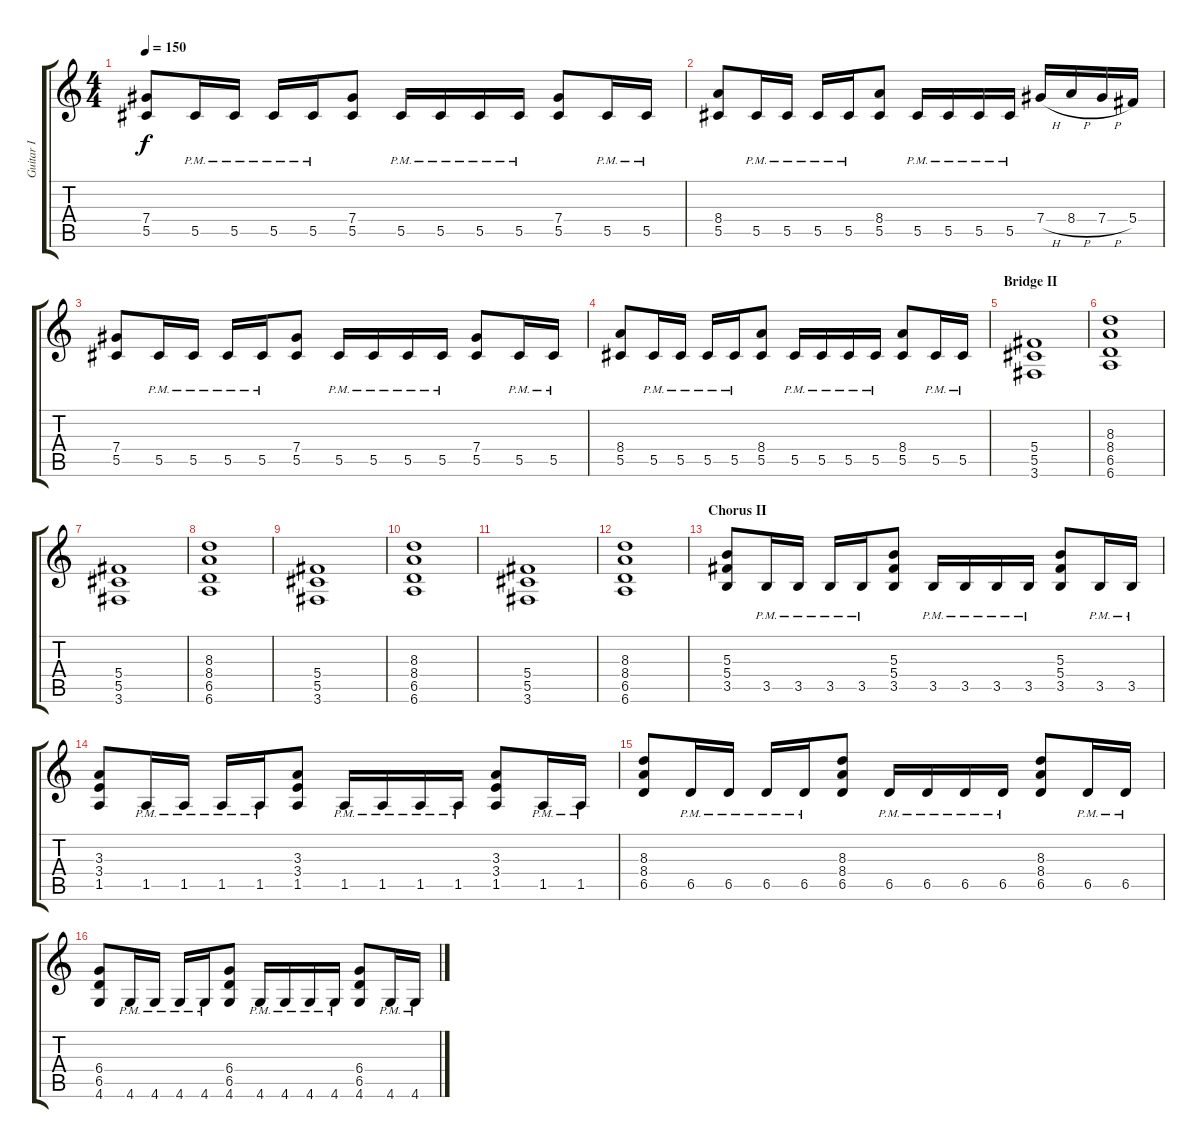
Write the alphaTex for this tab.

\track ("Guitar I" "Guitar I") {instrument distortionguitar}
\staff {score tabs}
\tuning (Eb4 Bb3 Gb3 Db3 Ab2 Eb2) {hide}
\ts (4 4)
\tempo 150
\clef g2
\ks c
(7.4 5.5).8{dy f} 5.5{pm}.16 5.5{pm}.16 5.5{pm}.16 5.5{pm}.16 (7.4 5.5).8 5.5{pm}.16 5.5{pm}.16 5.5{pm}.16 5.5{pm}.16 (7.4 5.5).8 5.5{pm}.16 5.5{pm}.16 |
(8.4 5.5).8 5.5{pm}.16 5.5{pm}.16 5.5{pm}.16 5.5{pm}.16 (8.4 5.5).8 5.5{pm}.16 5.5{pm}.16 5.5{pm}.16 5.5{pm}.16 7.4{h}.16 8.4{h}.16 7.4{h}.16 5.4.16 |
(7.4 5.5).8 5.5{pm}.16 5.5{pm}.16 5.5{pm}.16 5.5{pm}.16 (7.4 5.5).8 5.5{pm}.16 5.5{pm}.16 5.5{pm}.16 5.5{pm}.16 (7.4 5.5).8 5.5{pm}.16 5.5{pm}.16 |
(8.4 5.5).8 5.5{pm}.16 5.5{pm}.16 5.5{pm}.16 5.5{pm}.16 (8.4 5.5).8 5.5{pm}.16 5.5{pm}.16 5.5{pm}.16 5.5{pm}.16 (8.4 5.5).8 5.5{pm}.16 5.5{pm}.16 |
\section ("" "Bridge II")
(5.4 5.5 3.6).1 |
(8.3 8.4 6.5 6.6).1 |
(5.4 5.5 3.6).1 |
(8.3 8.4 6.5 6.6).1 |
(5.4 5.5 3.6).1 |
(8.3 8.4 6.5 6.6).1 |
(5.4 5.5 3.6).1 |
(8.3 8.4 6.5 6.6).1 |
\section ("" "Chorus II")
(5.3 5.4 3.5).8 3.5{pm}.16 3.5{pm}.16 3.5{pm}.16 3.5{pm}.16 (5.3 5.4 3.5).8 3.5{pm}.16 3.5{pm}.16 3.5{pm}.16 3.5{pm}.16 (5.3 5.4 3.5).8 3.5{pm}.16 3.5{pm}.16 |
(3.3 3.4 1.5).8 1.5{pm}.16 1.5{pm}.16 1.5{pm}.16 1.5{pm}.16 (3.3 3.4 1.5).8 1.5{pm}.16 1.5{pm}.16 1.5{pm}.16 1.5{pm}.16 (3.3 3.4 1.5).8 1.5{pm}.16 1.5{pm}.16 |
(8.3 8.4 6.5).8 6.5{pm}.16 6.5{pm}.16 6.5{pm}.16 6.5{pm}.16 (8.3 8.4 6.5).8 6.5{pm}.16 6.5{pm}.16 6.5{pm}.16 6.5{pm}.16 (8.3 8.4 6.5).8 6.5{pm}.16 6.5{pm}.16 |
(6.4 6.5 4.6).8 4.6{pm}.16 4.6{pm}.16 4.6{pm}.16 4.6{pm}.16 (6.4 6.5 4.6).8 4.6{pm}.16 4.6{pm}.16 4.6{pm}.16 4.6{pm}.16 (6.4 6.5 4.6).8 4.6{pm}.16 4.6{pm}.16
